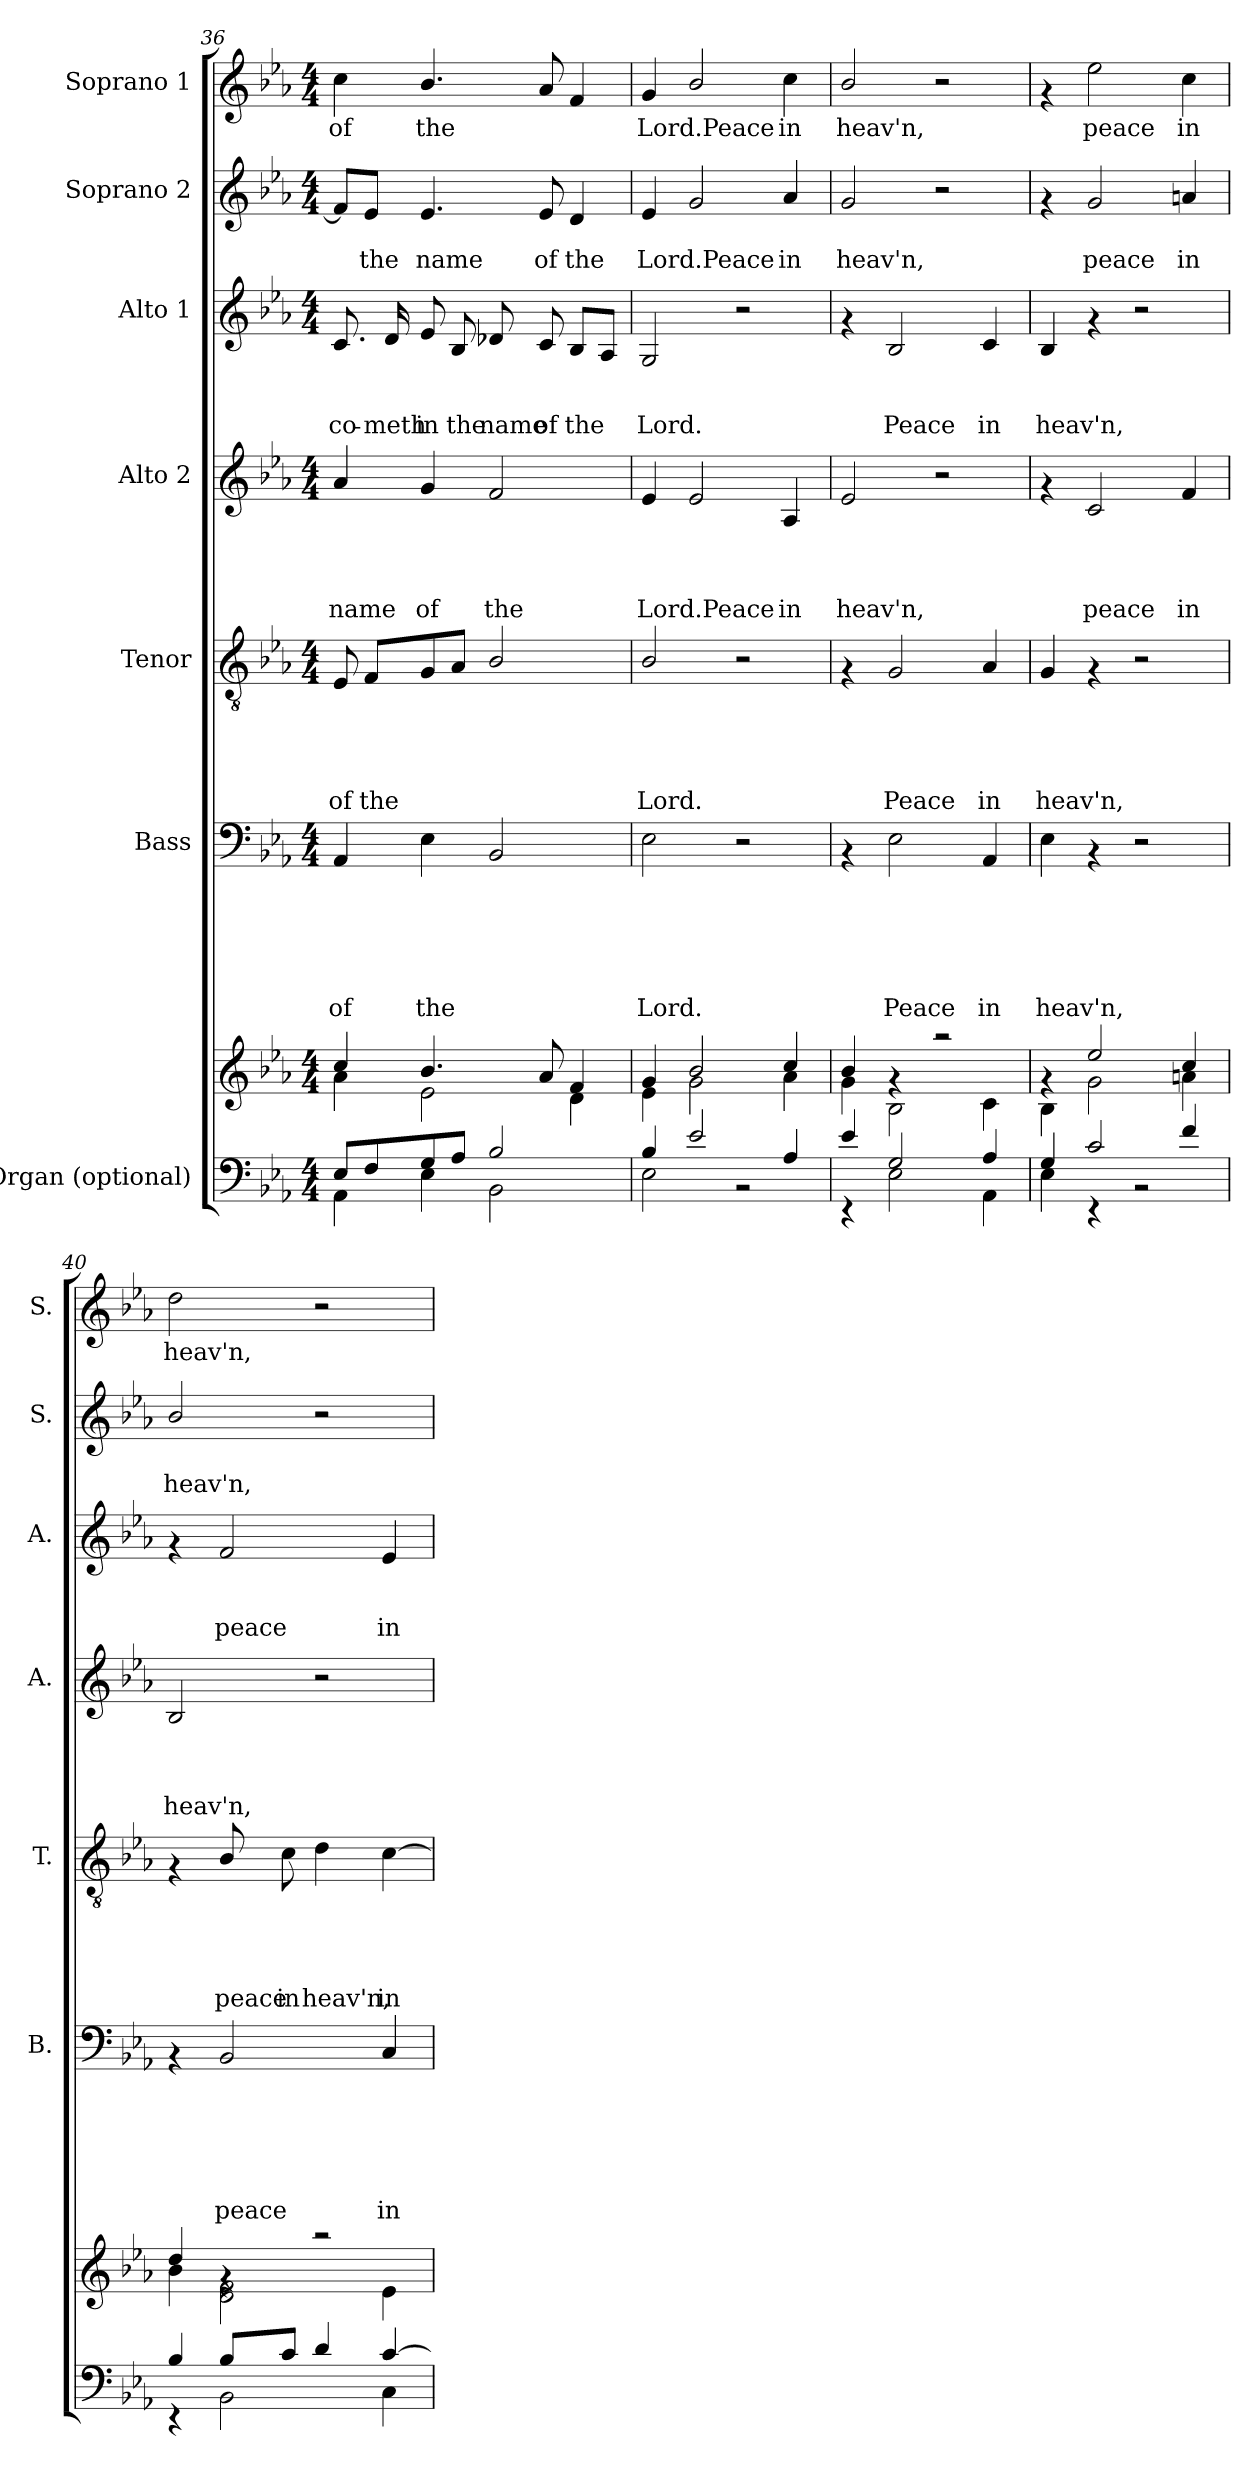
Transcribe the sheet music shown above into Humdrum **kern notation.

**kern	**kern	**kern	**text	**text	**text	**text	**text	**text	**kern	**text	**text	**text	**text	**text	**kern	**text	**text	**text	**text	**kern	**text	**text	**text	**kern	**text	**text	**kern	**text
*part7	*part7	*part6	*part6	*part6	*part6	*part6	*part6	*part6	*part5	*part5	*part5	*part5	*part5	*part5	*part4	*part4	*part4	*part4	*part4	*part3	*part3	*part3	*part3	*part2	*part2	*part2	*part1	*part1
*staff8	*staff7	*staff6	*staff6	*staff6	*staff6	*staff6	*staff6	*staff6	*staff5	*staff5	*staff5	*staff5	*staff5	*staff5	*staff4	*staff4	*staff4	*staff4	*staff4	*staff3	*staff3	*staff3	*staff3	*staff2	*staff2	*staff2	*staff1	*staff1
*I"Organ (optional)	*	*I"Bass	*	*	*	*	*	*	*I"Tenor	*	*	*	*	*	*I"Alto 2	*	*	*	*	*I"Alto 1	*	*	*	*I"Soprano 2	*	*	*I"Soprano 1	*
*	*	*I'B.	*	*	*	*	*	*	*I'T.	*	*	*	*	*	*I'A.	*	*	*	*	*I'A.	*	*	*	*I'S.	*	*	*I'S.	*
*clefF4	*clefG2	*clefF4	*	*	*	*	*	*	*clefGv2	*	*	*	*	*	*clefG2	*	*	*	*	*clefG2	*	*	*	*clefG2	*	*	*clefG2	*
*k[b-e-a-]	*k[b-e-a-]	*k[b-e-a-]	*	*	*	*	*	*	*k[b-e-a-]	*	*	*	*	*	*k[b-e-a-]	*	*	*	*	*k[b-e-a-]	*	*	*	*k[b-e-a-]	*	*	*k[b-e-a-]	*
*E-:	*E-:	*E-:	*	*	*	*	*	*	*E-:	*	*	*	*	*	*E-:	*	*	*	*	*E-:	*	*	*	*E-:	*	*	*E-:	*
*M4/4	*M4/4	*M4/4	*	*	*	*	*	*	*M4/4	*	*	*	*	*	*M4/4	*	*	*	*	*M4/4	*	*	*	*M4/4	*	*	*M4/4	*
=36	=36	=36	=36	=36	=36	=36	=36	=36	=36	=36	=36	=36	=36	=36	=36	=36	=36	=36	=36	=36	=36	=36	=36	=36	=36	=36	=36	=36
*^	*^	*	*	*	*	*	*	*	*	*	*	*	*	*	*	*	*	*	*	*	*	*	*	*	*	*	*	*
!	!	!	!	!	!	!	!	!	!	!LO:LY:b	!	!	!	!	!	!LO:LY:b	!	!	!	!	!LO:LY:b	!	!	!	!LO:LY:b	!	!	!	!	!LO:LY:b
8E-/L	4AA-\	4cc/	4a-\	4AA-/	.	.	.	.	.	of	8E-/	.	.	.	.	of	4a-/	.	.	.	name	8.c/	.	.	co-	8f/L]	.	.	4cc\	of
!	!	!	!	!	!	!	!	!	!	!	!	!	!	!	!	!LO:LY:b	!	!	!	!	!	!	!	!	!	!	!	!LO:LY:b	!	!
8F/	.	.	.	.	.	.	.	.	.	.	8F/L	.	.	.	.	the	.	.	.	.	.	.	.	.	.	8e-/J	.	the	.	.
!	!	!	!	!	!	!	!	!	!	!	!	!	!	!	!	!	!	!	!	!	!	!	!	!	!LO:LY:b	!	!	!	!	!
.	.	.	.	.	.	.	.	.	.	.	.	.	.	.	.	.	.	.	.	.	.	16d/	.	.	-meth	.	.	.	.	.
!	!	!	!	!	!	!	!	!	!	!LO:LY:b	!	!	!	!	!	!	!	!	!	!	!LO:LY:b	!	!	!	!LO:LY:b	!	!	!LO:LY:b	!	!LO:LY:b
8G/	4E-\	4.b-/	2e-\	4E-\	.	.	.	.	.	the	8G/	.	.	.	.	.	4g/	.	.	.	of	8e-/	.	.	in	4.e-/	.	name	4.b-/	the
!	!	!	!	!	!	!	!	!	!	!	!	!	!	!	!	!	!	!	!	!	!	!	!	!	!LO:LY:b	!	!	!	!	!
8A-/J	.	.	.	.	.	.	.	.	.	.	8A-/J	.	.	.	.	.	.	.	.	.	.	8B-/	.	.	the	.	.	.	.	.
!	!	!	!	!	!	!	!	!	!	!	!	!	!	!	!	!	!	!	!	!	!LO:LY:b	!	!	!	!LO:LY:b	!	!	!	!	!
2B-/	2BB-\	.	.	2BB-/	.	.	.	.	.	.	2B-/	.	.	.	.	.	2f/	.	.	.	the	8d-X/	.	.	name	.	.	.	.	.
!	!	!	!	!	!	!	!	!	!	!	!	!	!	!	!	!	!	!	!	!	!	!	!	!	!LO:LY:b	!	!	!LO:LY:b	!	!
.	.	8a-/	.	.	.	.	.	.	.	.	.	.	.	.	.	.	.	.	.	.	.	8c/	.	.	of	8e-/	.	of	8a-/	.
!	!	!	!	!	!	!	!	!	!	!	!	!	!	!	!	!	!	!	!	!	!	!	!	!	!LO:LY:b	!	!	!LO:LY:b	!	!
.	.	4f/	4d\	.	.	.	.	.	.	.	.	.	.	.	.	.	.	.	.	.	.	8B-/L	.	.	the	4d/	.	the	4f/	.
.	.	.	.	.	.	.	.	.	.	.	.	.	.	.	.	.	.	.	.	.	.	8A-/J	.	.	.	.	.	.	.	.
!!LO:PB:g=z
=37	=37	=37	=37	=37	=37	=37	=37	=37	=37	=37	=37	=37	=37	=37	=37	=37	=37	=37	=37	=37	=37	=37	=37	=37	=37	=37	=37	=37	=37	=37
!	!	!	!	!	!	!	!	!	!	!LO:LY:b	!	!	!	!	!	!LO:LY:b	!	!	!	!	!LO:LY:b	!	!	!	!LO:LY:b	!	!	!LO:LY:b	!	!LO:LY:b
4B-/	2E-\	4g/	4e-\	2E-\	.	.	.	.	.	Lord.	2B-/	.	.	.	.	Lord.	4e-/	.	.	.	Lord.Peace	2G/	.	.	Lord.	4e-/	.	Lord.Peace	4g/	Lord.Peace
2e-/	.	2b-/	2g\	.	.	.	.	.	.	.	.	.	.	.	.	.	2e-/	.	.	.	.	.	.	.	.	2g/	.	.	2b-/	.
.	2r	.	.	2r	.	.	.	.	.	.	2r	.	.	.	.	.	.	.	.	.	.	2r	.	.	.	.	.	.	.	.
!	!	!	!	!	!	!	!	!	!	!	!	!	!	!	!	!	!	!	!	!	!LO:LY:b	!	!	!	!	!	!	!LO:LY:b	!	!LO:LY:b
4A-/	.	4cc/	4a-\	.	.	.	.	.	.	.	.	.	.	.	.	.	4A-/	.	.	.	in	.	.	.	.	4a-/	.	in	4cc\	in
=38	=38	=38	=38	=38	=38	=38	=38	=38	=38	=38	=38	=38	=38	=38	=38	=38	=38	=38	=38	=38	=38	=38	=38	=38	=38	=38	=38	=38	=38	=38
!	!	!	!	!	!	!	!	!	!	!	!	!	!	!	!	!	!	!	!	!	!LO:LY:b	!	!	!	!	!	!	!LO:LY:b	!	!LO:LY:b
4e-/	4rEE	4b-/	4g\	4rAA	.	.	.	.	.	.	4rF	.	.	.	.	.	2e-/	.	.	.	heav'n,	4rf	.	.	.	2g/	.	heav'n,	2b-/	heav'n,
!	!	!	!	!	!	!	!	!	!	!LO:LY:b	!	!	!	!	!	!LO:LY:b	!	!	!	!	!	!	!	!	!LO:LY:b	!	!	!	!	!
2G/	2E-\	4rg	2B-\	2E-\	.	.	.	.	.	Peace	2G/	.	.	.	.	Peace	.	.	.	.	.	2B-/	.	.	Peace	.	.	.	.	.
.	.	2raa	.	.	.	.	.	.	.	.	.	.	.	.	.	.	2r	.	.	.	.	.	.	.	.	2r	.	.	2r	.
!	!	!	!	!	!	!	!	!	!	!LO:LY:b	!	!	!	!	!	!LO:LY:b	!	!	!	!	!	!	!	!	!LO:LY:b	!	!	!	!	!
4A-/	4AA-\	.	4c\	4AA-/	.	.	.	.	.	in	4A-/	.	.	.	.	in	.	.	.	.	.	4c/	.	.	in	.	.	.	.	.
=39	=39	=39	=39	=39	=39	=39	=39	=39	=39	=39	=39	=39	=39	=39	=39	=39	=39	=39	=39	=39	=39	=39	=39	=39	=39	=39	=39	=39	=39	=39
!	!	!	!	!	!	!	!	!	!	!LO:LY:b	!	!	!	!	!	!LO:LY:b	!	!	!	!	!	!	!	!	!LO:LY:b	!	!	!	!	!
4G/	4E-\	4rg	4B-\	4E-\	.	.	.	.	.	heav'n,	4G/	.	.	.	.	heav'n,	4rf	.	.	.	.	4B-/	.	.	heav'n,	4rf	.	.	4rf	.
!	!	!	!	!	!	!	!	!	!	!	!	!	!	!	!	!	!	!	!	!	!LO:LY:b	!	!	!	!	!	!	!LO:LY:b	!	!LO:LY:b
2c/	4rEE	2ee-/	2g\	4rAA	.	.	.	.	.	.	4rF	.	.	.	.	.	2c/	.	.	.	peace	4rf	.	.	.	2g/	.	peace	2ee-\	peace
.	2r	.	.	2r	.	.	.	.	.	.	2r	.	.	.	.	.	.	.	.	.	.	2r	.	.	.	.	.	.	.	.
!	!	!	!	!	!	!	!	!	!	!	!	!	!	!	!	!	!	!	!	!	!LO:LY:b	!	!	!	!	!	!	!LO:LY:b	!	!LO:LY:b
4f/	.	4cc/	4an\	.	.	.	.	.	.	.	.	.	.	.	.	.	4f/	.	.	.	in	.	.	.	.	4an/	.	in	4cc\	in
=40	=40	=40	=40	=40	=40	=40	=40	=40	=40	=40	=40	=40	=40	=40	=40	=40	=40	=40	=40	=40	=40	=40	=40	=40	=40	=40	=40	=40	=40	=40
!	!	!	!	!	!	!	!	!	!	!	!	!	!	!	!	!	!	!	!	!	!LO:LY:b	!	!	!	!	!	!	!LO:LY:b	!	!LO:LY:b
4B-/	4rEE	4dd/	4b-\	4rAA	.	.	.	.	.	.	4rF	.	.	.	.	.	2B-/	.	.	.	heav'n,	4rf	.	.	.	2b-/	.	heav'n,	2dd\	heav'n,
!	!	!	!	!	!	!	!	!	!	!LO:LY:b	!	!	!	!	!	!LO:LY:b	!	!	!	!	!	!	!	!	!LO:LY:b	!	!	!	!	!
8B-/L	2BB-\	4rg	2d\ 2f\	2BB-/	.	.	.	.	.	peace	8B-/	.	.	.	.	peace	.	.	.	.	.	2f/	.	.	peace	.	.	.	.	.
!	!	!	!	!	!	!	!	!	!	!	!	!	!	!	!	!LO:LY:b	!	!	!	!	!	!	!	!	!	!	!	!	!	!
8c/J	.	.	.	.	.	.	.	.	.	.	8c\	.	.	.	.	in	.	.	.	.	.	.	.	.	.	.	.	.	.	.
!	!	!	!	!	!	!	!	!	!	!	!	!	!	!	!	!LO:LY:b	!	!	!	!	!	!	!	!	!	!	!	!	!	!
4d/	.	2raa	.	.	.	.	.	.	.	.	4d\	.	.	.	.	heav'n,	2r	.	.	.	.	.	.	.	.	2r	.	.	2r	.
!	!	!	!	!	!	!	!	!	!	!LO:LY:b	!	!	!	!	!	!LO:LY:b	!	!	!	!	!	!	!	!	!LO:LY:b	!	!	!	!	!
[>4c/	4C\	.	4e-\	4C/	.	.	.	.	.	in	[>4c\	.	.	.	.	in	.	.	.	.	.	4e-/	.	.	in	.	.	.	.	.
*v	*v	*	*	*	*	*	*	*	*	*	*	*	*	*	*	*	*	*	*	*	*	*	*	*	*	*	*	*	*	*
*	*v	*v	*	*	*	*	*	*	*	*	*	*	*	*	*	*	*	*	*	*	*	*	*	*	*	*	*	*	*
=	=	=	=	=	=	=	=	=	=	=	=	=	=	=	=	=	=	=	=	=	=	=	=	=	=	=	=	=
*-	*-	*-	*-	*-	*-	*-	*-	*-	*-	*-	*-	*-	*-	*-	*-	*-	*-	*-	*-	*-	*-	*-	*-	*-	*-	*-	*-	*-
